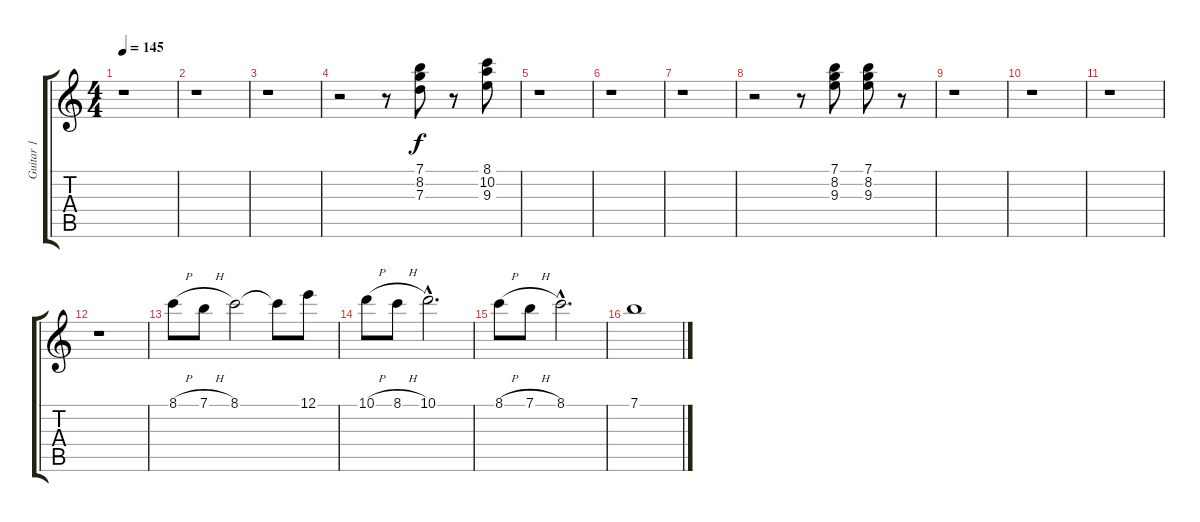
\track ("Guitar 1" "Guitar 1") {instrument distortionguitar}
\staff {score tabs}
\tuning (E4 B3 G3 D3 A2 E2) {hide}
\ts (4 4)
\tempo 145
\clef g2
\ks c
r.1{dy f} |
r.1 |
r.1 |
r.2 r.8 (7.1 8.2 7.3).8 r.8 (8.1 10.2 9.3).8 |
r.1 |
r.1 |
r.1 |
r.2 r.8 (7.1 8.2 9.3).8 (7.1 8.2 9.3).8 r.8 |
r.1 |
r.1 |
r.1 |
r.1 |
8.1{h}.8 7.1{h}.8 8.1.2 8.1{t}.8 12.1.8 |
10.1{h}.8 8.1{h}.8 10.1{hac}.2{d} |
8.1{h}.8 7.1{h}.8 8.1{hac}.2{d} |
7.1.1
